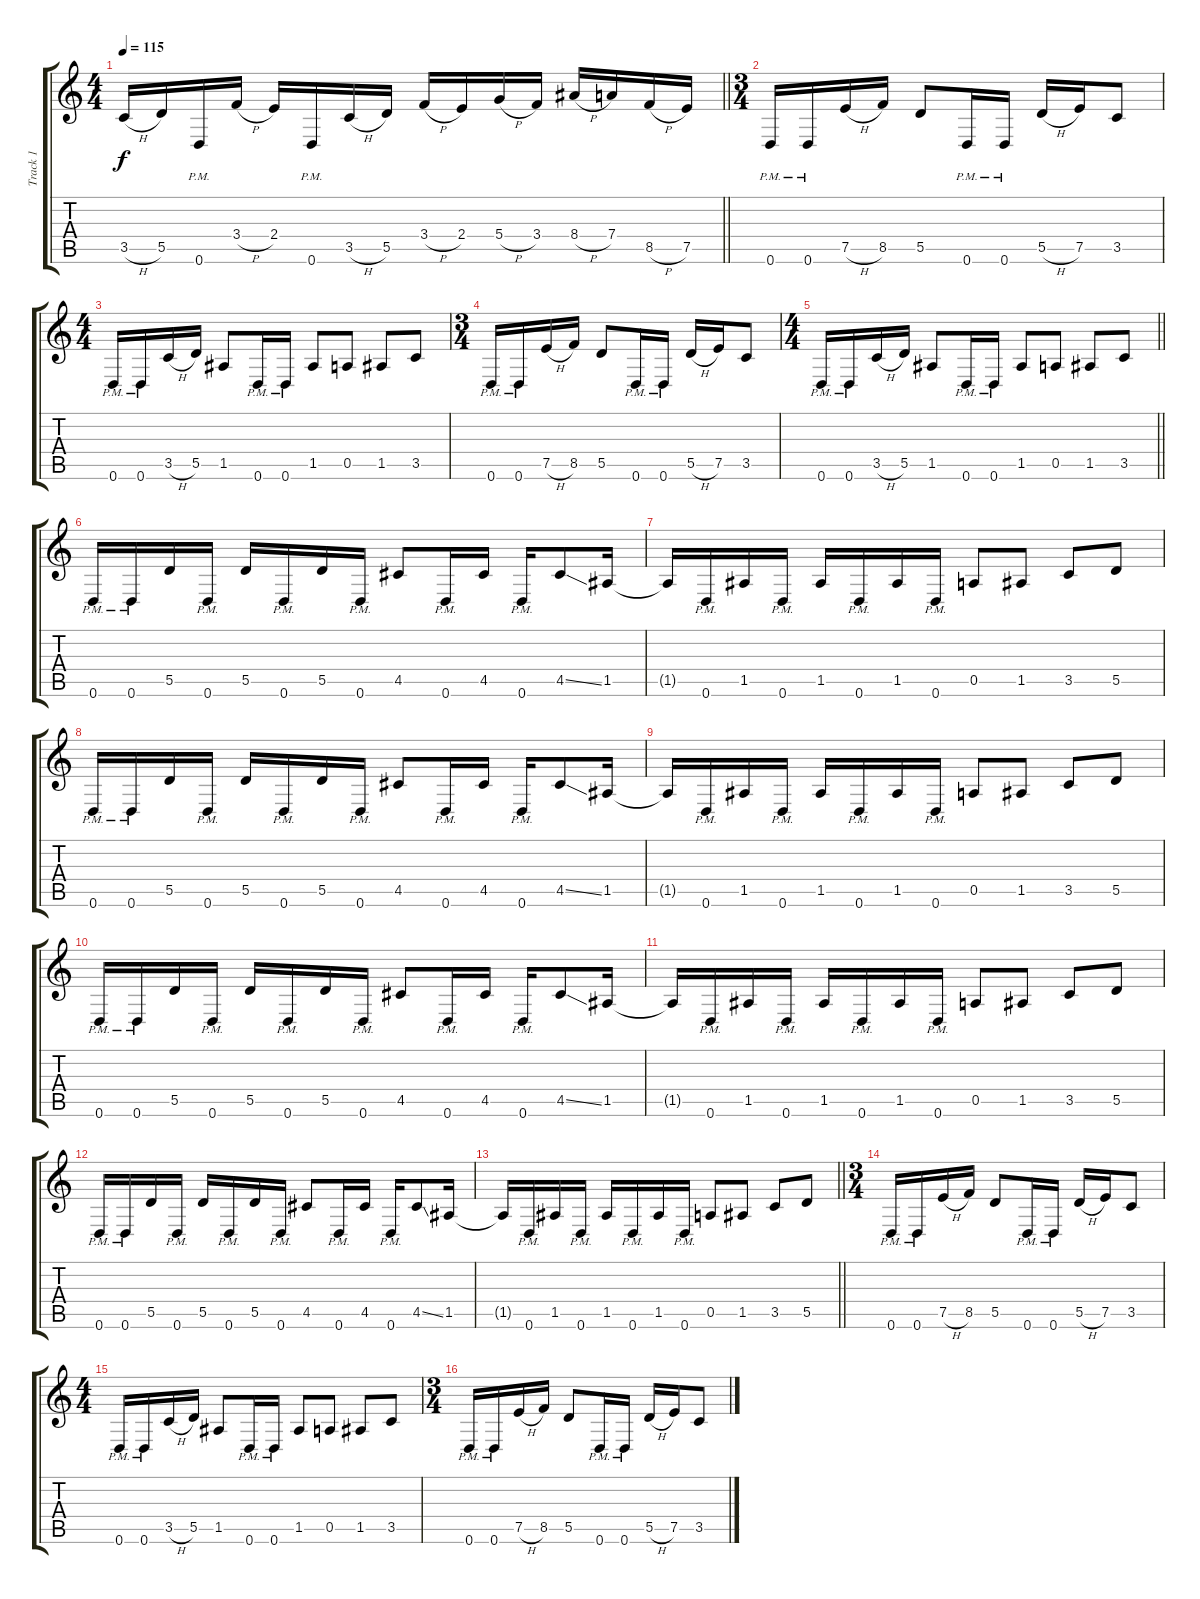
\track ("Track 1" "Track 1") {instrument distortionguitar}
\staff {score tabs}
\tuning (E4 B3 G3 D3 A2 D2) {hide}
\ts (4 4)
\tempo 115
\clef g2
\barLineRight lightlight
\ks c
3.5{h}.16{dy f} 5.5.16 0.6{pm}.16 3.4{h}.16 2.4.16 0.6{pm}.16 3.5{h}.16 5.5.16 3.4{h}.16 2.4.16 5.4{h}.16 3.4.16 8.4{h}.16 7.4.16 8.5{h}.16 7.5.16 |
\ts (3 4)
\section ("" "")
0.6{pm}.16 0.6{pm}.16 7.5{h}.16 8.5.16 5.5.8 0.6{pm}.16 0.6{pm}.16 5.5{h}.16 7.5.16 3.5.8 |
\ts (4 4)
0.6{pm}.16 0.6{pm}.16 3.5{h}.16 5.5.16 1.5.8 0.6{pm}.16 0.6{pm}.16 1.5.8 0.5.8 1.5.8 3.5.8 |
\ts (3 4)
0.6{pm}.16 0.6{pm}.16 7.5{h}.16 8.5.16 5.5.8 0.6{pm}.16 0.6{pm}.16 5.5{h}.16 7.5.16 3.5.8 |
\ts (4 4)
\barLineRight lightlight
0.6{pm}.16 0.6{pm}.16 3.5{h}.16 5.5.16 1.5.8 0.6{pm}.16 0.6{pm}.16 1.5.8 0.5.8 1.5.8 3.5.8 |
\section ("" "")
0.6{pm}.16 0.6{pm}.16 5.5.16 0.6{pm}.16 5.5.16 0.6{pm}.16 5.5.16 0.6{pm}.16 4.5.8 0.6{pm}.16 4.5.16 0.6{pm}.16 4.5{ss}.8 1.5.16 |
1.5{t}.16 0.6{pm}.16 1.5.16 0.6{pm}.16 1.5.16 0.6{pm}.16 1.5.16 0.6{pm}.16 0.5.8 1.5.8 3.5.8 5.5.8 |
0.6{pm}.16 0.6{pm}.16 5.5.16 0.6{pm}.16 5.5.16 0.6{pm}.16 5.5.16 0.6{pm}.16 4.5.8 0.6{pm}.16 4.5.16 0.6{pm}.16 4.5{ss}.8 1.5.16 |
1.5{t}.16 0.6{pm}.16 1.5.16 0.6{pm}.16 1.5.16 0.6{pm}.16 1.5.16 0.6{pm}.16 0.5.8 1.5.8 3.5.8 5.5.8 |
0.6{pm}.16 0.6{pm}.16 5.5.16 0.6{pm}.16 5.5.16 0.6{pm}.16 5.5.16 0.6{pm}.16 4.5.8 0.6{pm}.16 4.5.16 0.6{pm}.16 4.5{ss}.8 1.5.16 |
1.5{t}.16 0.6{pm}.16 1.5.16 0.6{pm}.16 1.5.16 0.6{pm}.16 1.5.16 0.6{pm}.16 0.5.8 1.5.8 3.5.8 5.5.8 |
0.6{pm}.16 0.6{pm}.16 5.5.16 0.6{pm}.16 5.5.16 0.6{pm}.16 5.5.16 0.6{pm}.16 4.5.8 0.6{pm}.16 4.5.16 0.6{pm}.16 4.5{ss}.8 1.5.16 |
\barLineRight lightlight
1.5{t}.16 0.6{pm}.16 1.5.16 0.6{pm}.16 1.5.16 0.6{pm}.16 1.5.16 0.6{pm}.16 0.5.8 1.5.8 3.5.8 5.5.8 |
\ts (3 4)
\section ("" "")
0.6{pm}.16 0.6{pm}.16 7.5{h}.16 8.5.16 5.5.8 0.6{pm}.16 0.6{pm}.16 5.5{h}.16 7.5.16 3.5.8 |
\ts (4 4)
0.6{pm}.16 0.6{pm}.16 3.5{h}.16 5.5.16 1.5.8 0.6{pm}.16 0.6{pm}.16 1.5.8 0.5.8 1.5.8 3.5.8 |
\ts (3 4)
0.6{pm}.16 0.6{pm}.16 7.5{h}.16 8.5.16 5.5.8 0.6{pm}.16 0.6{pm}.16 5.5{h}.16 7.5.16 3.5.8
